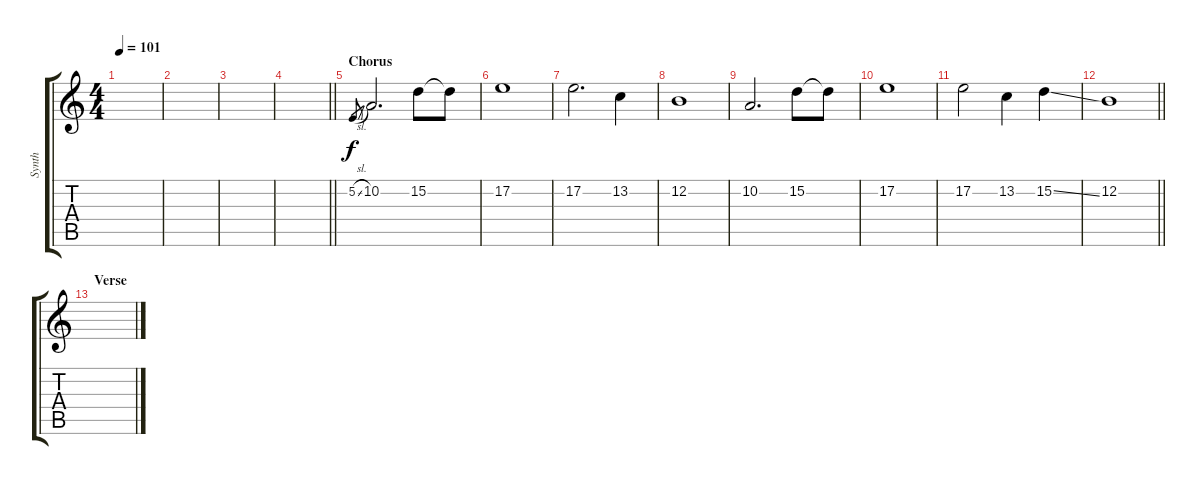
\track ("Synth" "Synth") {instrument harmonica}
\staff {score tabs}
\tuning (E4 B3 G3 D3 A2 D2) {hide}
\ts (4 4)
\tempo 101
\clef g2
\ks c
|
|
|
\barLineRight lightlight
|
\section ("" "Chorus")
5.2{sl}.8{gr} 10.2.2{d} 15.2.8 15.2{t}.8 |
17.2.1 |
17.2.2{d} 13.2.4 |
12.2.1 |
10.2.2{d} 15.2.8 15.2{t}.8 |
17.2.1 |
17.2.2 13.2.4 15.2{ss}.4 |
\barLineRight lightlight
12.2.1 |
\section ("" "Verse")
